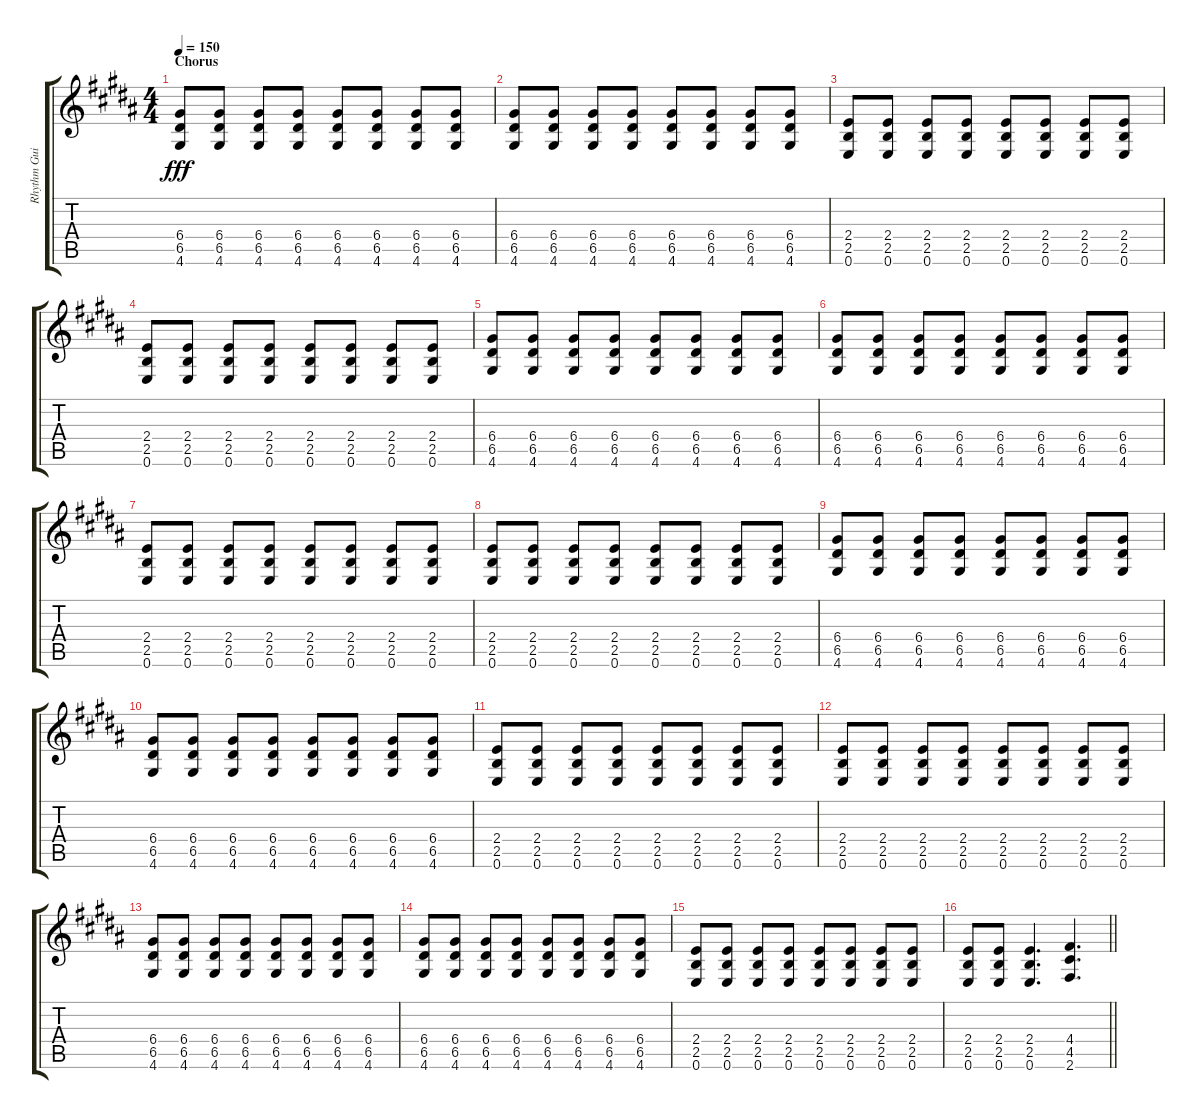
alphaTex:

\track ("Rhythm Guitar" "Rhythm Gui") {instrument overdrivenguitar}
\staff {score tabs}
\tuning (E4 B3 G3 D3 A2 E2) {hide}
\ts (4 4)
\section ("" "Chorus")
\tempo 150
\clef g2
\ks b
(6.4 6.5 4.6).8{dy fff} (6.4 6.5 4.6).8 (6.4 6.5 4.6).8 (6.4 6.5 4.6).8 (6.4 6.5 4.6).8 (6.4 6.5 4.6).8 (6.4 6.5 4.6).8 (6.4 6.5 4.6).8 |
(6.4 6.5 4.6).8 (6.4 6.5 4.6).8 (6.4 6.5 4.6).8 (6.4 6.5 4.6).8 (6.4 6.5 4.6).8 (6.4 6.5 4.6).8 (6.4 6.5 4.6).8 (6.4 6.5 4.6).8 |
(2.4 2.5 0.6).8 (2.4 2.5 0.6).8 (2.4 2.5 0.6).8 (2.4 2.5 0.6).8 (2.4 2.5 0.6).8 (2.4 2.5 0.6).8 (2.4 2.5 0.6).8 (2.4 2.5 0.6).8 |
(2.4 2.5 0.6).8 (2.4 2.5 0.6).8 (2.4 2.5 0.6).8 (2.4 2.5 0.6).8 (2.4 2.5 0.6).8 (2.4 2.5 0.6).8 (2.4 2.5 0.6).8 (2.4 2.5 0.6).8 |
(6.4 6.5 4.6).8 (6.4 6.5 4.6).8 (6.4 6.5 4.6).8 (6.4 6.5 4.6).8 (6.4 6.5 4.6).8 (6.4 6.5 4.6).8 (6.4 6.5 4.6).8 (6.4 6.5 4.6).8 |
(6.4 6.5 4.6).8 (6.4 6.5 4.6).8 (6.4 6.5 4.6).8 (6.4 6.5 4.6).8 (6.4 6.5 4.6).8 (6.4 6.5 4.6).8 (6.4 6.5 4.6).8 (6.4 6.5 4.6).8 |
(2.4 2.5 0.6).8 (2.4 2.5 0.6).8 (2.4 2.5 0.6).8 (2.4 2.5 0.6).8 (2.4 2.5 0.6).8 (2.4 2.5 0.6).8 (2.4 2.5 0.6).8 (2.4 2.5 0.6).8 |
(2.4 2.5 0.6).8 (2.4 2.5 0.6).8 (2.4 2.5 0.6).8 (2.4 2.5 0.6).8 (2.4 2.5 0.6).8 (2.4 2.5 0.6).8 (2.4 2.5 0.6).8 (2.4 2.5 0.6).8 |
(6.4 6.5 4.6).8 (6.4 6.5 4.6).8 (6.4 6.5 4.6).8 (6.4 6.5 4.6).8 (6.4 6.5 4.6).8 (6.4 6.5 4.6).8 (6.4 6.5 4.6).8 (6.4 6.5 4.6).8 |
(6.4 6.5 4.6).8 (6.4 6.5 4.6).8 (6.4 6.5 4.6).8 (6.4 6.5 4.6).8 (6.4 6.5 4.6).8 (6.4 6.5 4.6).8 (6.4 6.5 4.6).8 (6.4 6.5 4.6).8 |
(2.4 2.5 0.6).8 (2.4 2.5 0.6).8 (2.4 2.5 0.6).8 (2.4 2.5 0.6).8 (2.4 2.5 0.6).8 (2.4 2.5 0.6).8 (2.4 2.5 0.6).8 (2.4 2.5 0.6).8 |
(2.4 2.5 0.6).8 (2.4 2.5 0.6).8 (2.4 2.5 0.6).8 (2.4 2.5 0.6).8 (2.4 2.5 0.6).8 (2.4 2.5 0.6).8 (2.4 2.5 0.6).8 (2.4 2.5 0.6).8 |
(6.4 6.5 4.6).8 (6.4 6.5 4.6).8 (6.4 6.5 4.6).8 (6.4 6.5 4.6).8 (6.4 6.5 4.6).8 (6.4 6.5 4.6).8 (6.4 6.5 4.6).8 (6.4 6.5 4.6).8 |
(6.4 6.5 4.6).8 (6.4 6.5 4.6).8 (6.4 6.5 4.6).8 (6.4 6.5 4.6).8 (6.4 6.5 4.6).8 (6.4 6.5 4.6).8 (6.4 6.5 4.6).8 (6.4 6.5 4.6).8 |
(2.4 2.5 0.6).8 (2.4 2.5 0.6).8 (2.4 2.5 0.6).8 (2.4 2.5 0.6).8 (2.4 2.5 0.6).8 (2.4 2.5 0.6).8 (2.4 2.5 0.6).8 (2.4 2.5 0.6).8 |
\barLineRight lightlight
(2.4 2.5 0.6).8 (2.4 2.5 0.6).8 (2.4 2.5 0.6).4{d} (4.4 4.5 2.6).4{d volume 16}
